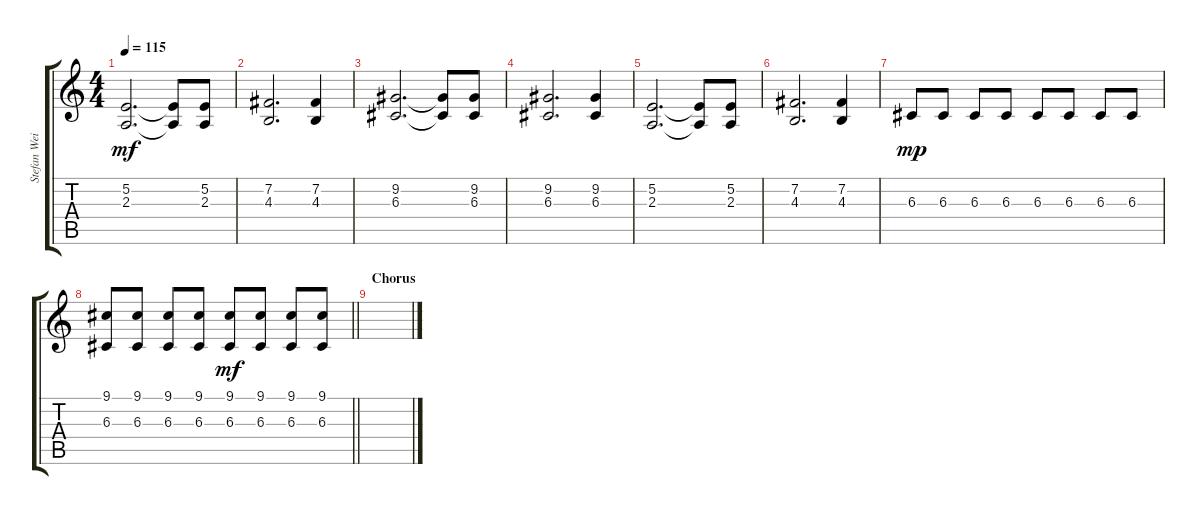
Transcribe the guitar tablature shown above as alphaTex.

\track ("Stefan Weiler - L Hand" "Stefan Wei") {instrument electricgrandpiano}
\staff {score tabs}
\tuning (E4 B3 G3 D3 A2 E2) {hide}
\ts (4 4)
\tempo 115
\clef g2
\ks c
(5.2 2.3).2{d dy mf} (5.2{t} 2.3{t}).8 (5.2 2.3).8 |
(7.2 4.3).2{d} (7.2 4.3).4 |
(9.2 6.3).2{d} (9.2{t} 6.3{t}).8 (9.2 6.3).8 |
(9.2 6.3).2{d} (9.2 6.3).4 |
(5.2 2.3).2{d} (5.2{t} 2.3{t}).8 (5.2 2.3).8 |
(7.2 4.3).2{d} (7.2 4.3).4 |
6.3.8{dy mp} 6.3.8 6.3.8 6.3.8 6.3.8 6.3.8 6.3.8 6.3.8 |
\barLineRight lightlight
(9.1 6.3).8 (9.1 6.3).8 (9.1 6.3).8 (9.1 6.3).8 (9.1 6.3).8{dy mf} (9.1 6.3).8 (9.1 6.3).8 (9.1 6.3).8 |
\section ("" "Chorus")
